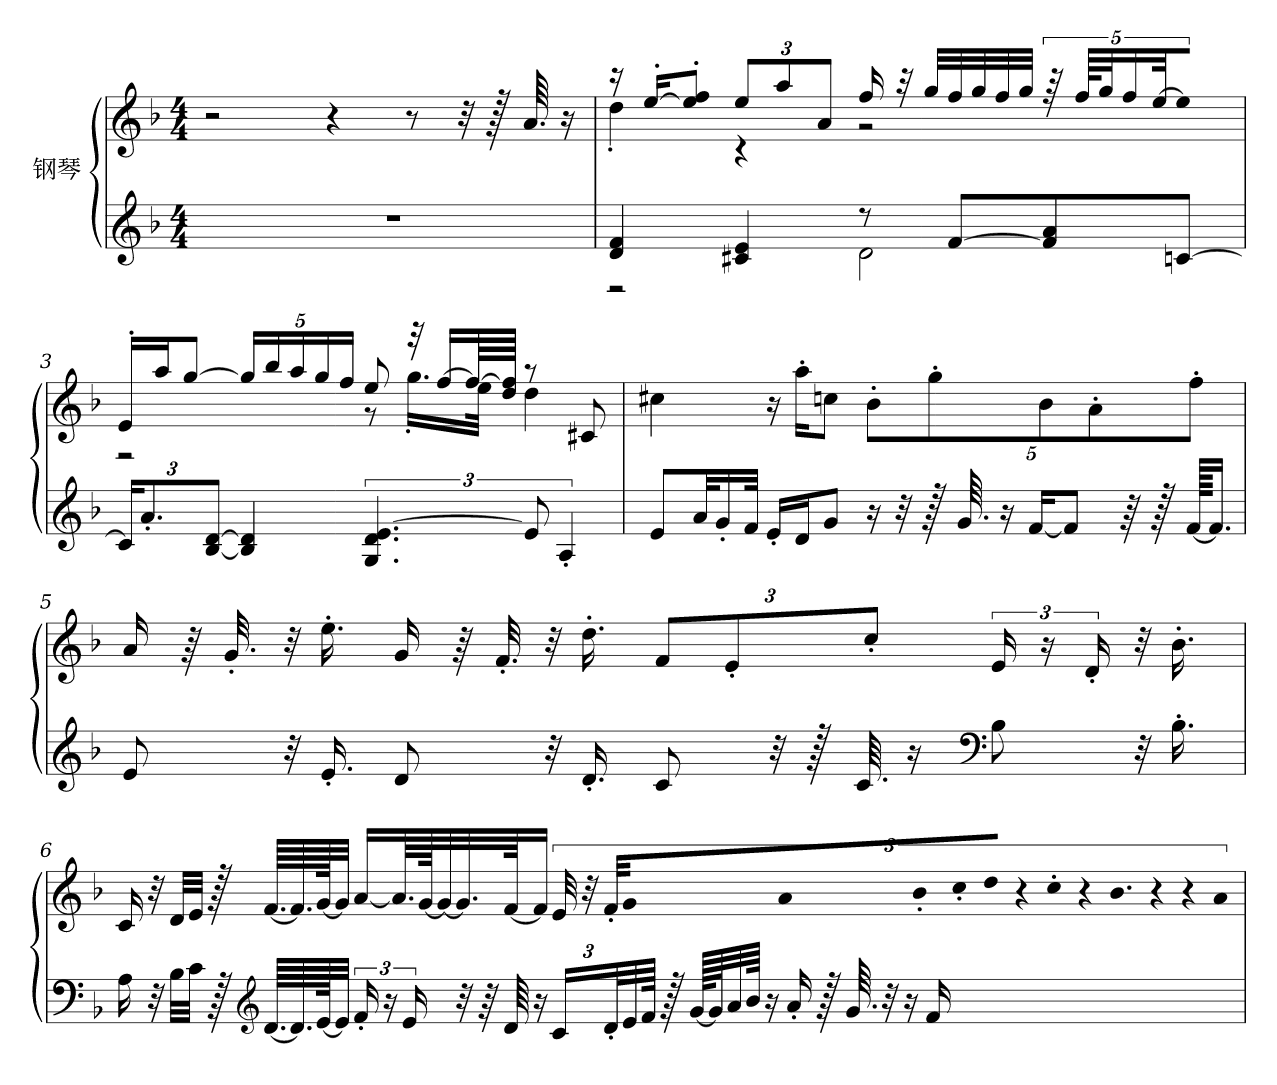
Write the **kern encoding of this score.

**kern	**kern
*part1	*part1
*staff2	*staff1
*I"钢琴	*
*clefG2	*clefG2
*k[b-]	*k[b-]
*M4/4	*M4/4
*MM85	*MM85
=1	=1
1r	2r
.	4r
.	8r
.	32r
.	128r
.	64.a/
.	16r
=2	=2
*^	*^
4d/ 4f/	2r	16r	4dd'\
.	.	[16ee'/KL	.
.	.	8ee/]' 8ff/'J	.
*	*	*Xbrackettup	*
4c#X/ 4e/	.	12ee/L	4r
.	.	12aa/	.
.	.	12a/J	.
8r	2d\	16ff/	2r
.	.	32r	.
.	.	32gg/LLL	.
[8f/L	.	32ff/	.
.	.	32gg/	.
.	.	32ff/	.
.	.	32gg/JJJ	.
*	*	*brackettup	*
8f/] 8a/	.	80r	.
.	.	80ff/KLLL	.
.	.	40gg/J	.
.	.	20ff/	.
.	.	[40ee/JK	.
[8cn/J	.	8ee/J]	.
*v	*v	*	*
!!LO:LB:g=z	!!
=3	=3	=3
*Xbrackettup	*	*
24c/KL]	16e'/LL	2r
12.a'/	.	.
.	16aa/J	.
.	[8gg/J	.
[12B-/ [12d/J	.	.
*	*Xbrackettup	*
4B-/] 4d/]	20gg/LL]	.
.	20bb-/	.
.	20aa/	.
.	20gg/	.
.	20ff/JJ	.
*brackettup	*	*
6.G/ 6.d/ [6.e/	8ee/	8r
.	32r	16.gg'\LL
.	[16ff/LL	.
.	64ff/LL_	32ee\JJk
.	64dd/ 64ff/]JJJJ	.
12e/]	8r	4dd\
6A'/	.	.
.	8c#X/	.
*	*v	*v
=4	=4
8e/L	4cc#X\
32a/KL	.
16g'/	.
32f/JJk	.
16e'/LL	16r
16d/J	16aa'\KL
8g/J	8ccn\J
16r	10b-'\L
32r	.
128r	.
.	10gg'\
64.g/	.
16r	.
[16f/KL	.
.	10b-\
8f/J]	.
.	10a'\
64r	.
128r	.
[128f/KKKLL	.
.	10ff'\J
16.f/JJ]	.
!!LO:LB:g=z
=5	=5
8e/	16a/
.	64r
.	32.g'/
32r	32r
16.e'/	16.ee'\
8d/	16g/
.	64r
.	32.f'/
32r	32r
16.d'/	16.dd'\
8c/	12f/L
.	12e'/
32r	.
128r	.
64.c/	.
.	12cc'/J
16r	.
*clefF4	*
*	*brackettup
8B-\	24e/
.	24r
.	24d'/
32r	32r
16.B-'\	16.b-'\
!!LO:LB:g=z
=6	=6
16A\	16c/
32r	32r
32B-\LLL	32d/LLL
32c\JJJ	32e/JJJ
128r	128r
*clefG2	*
[64.d/LLLL	[64.f/LLLL
64.d/]	64.f/]
[128e/JK	[128g/JK
32e/JJJ]	32g/JJJ]
24f'/	[16a/LL
24r	.
.	64.a/LL]
24e/	.
.	[128g/JK
.	32g/_
32r	32.g/]
64r	.
64d/	[64f/JK
16r	16f/JJ]
*Xbrackettup	*
24c/LL	48e/
.	48r
48d'/L	48f'/LLL
32e/	32g/
64f/JJJk	32a/
128r	.
[128g/KLLLL	.
64g/J]	64b-'/K
32a/	32cc'/
64b-/JJJk	64dd/JJJk
16r	16r
16a'/	16cc'\
128r	128r
64.g/	64.b-\
32r	32r
16r	16r
16f/	16a/
=	=
*-	*-
